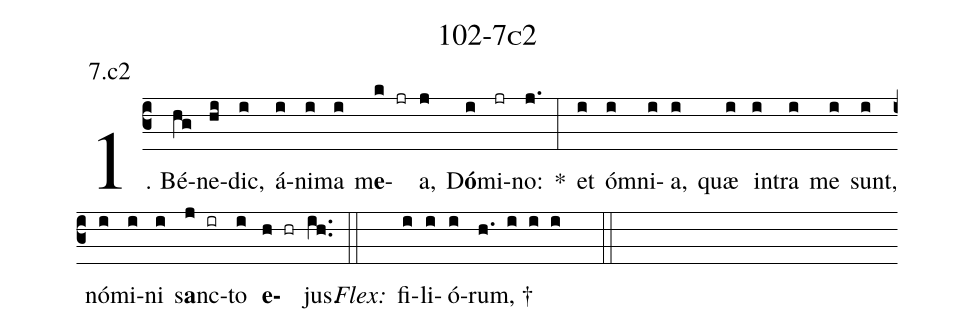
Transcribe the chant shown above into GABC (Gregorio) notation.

name: 102-7c2;
annotation: 7.c2;
%%
(c3)1. Bé(hg)ne(hi)dic,(i) á(i)ni(i)ma(i) m<b>e</b>(k jr)a,(j) D<b>ó</b>(i)mi(jr)no:(j.) *(:) et(i) óm(i)ni(i)a,(i) quæ(i) in(i)tra(i) me(i) sunt,(i) nó(i)mi(i)ni(i) s<b>a</b>nc(j ir)to(i) <b>e</b>(h hr)jus.(ih..) (::)
<i>Flex:</i>()  fi(i)li(i)ó(i)rum, †(h. i i i  ::)
